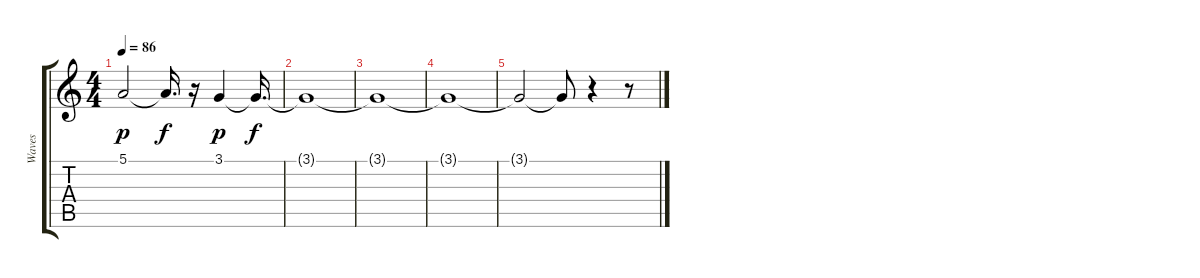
\track ("Waves" "Waves") {instrument seashore}
\staff {score tabs}
\tuning (E4 B3 G3 D3 A2 E2) {hide}
\ts (4 4)
\tempo 86
\clef g2
\ks c
5.1.2{dy p} 5.1{t}.16{d dy f} r.16 3.1.4{dy p} 3.1{t}.16{d dy f} |
3.1{t}.1 |
3.1{t}.1 |
3.1{t}.1 |
3.1{t}.2 3.1{t}.8 r.4 r.8
